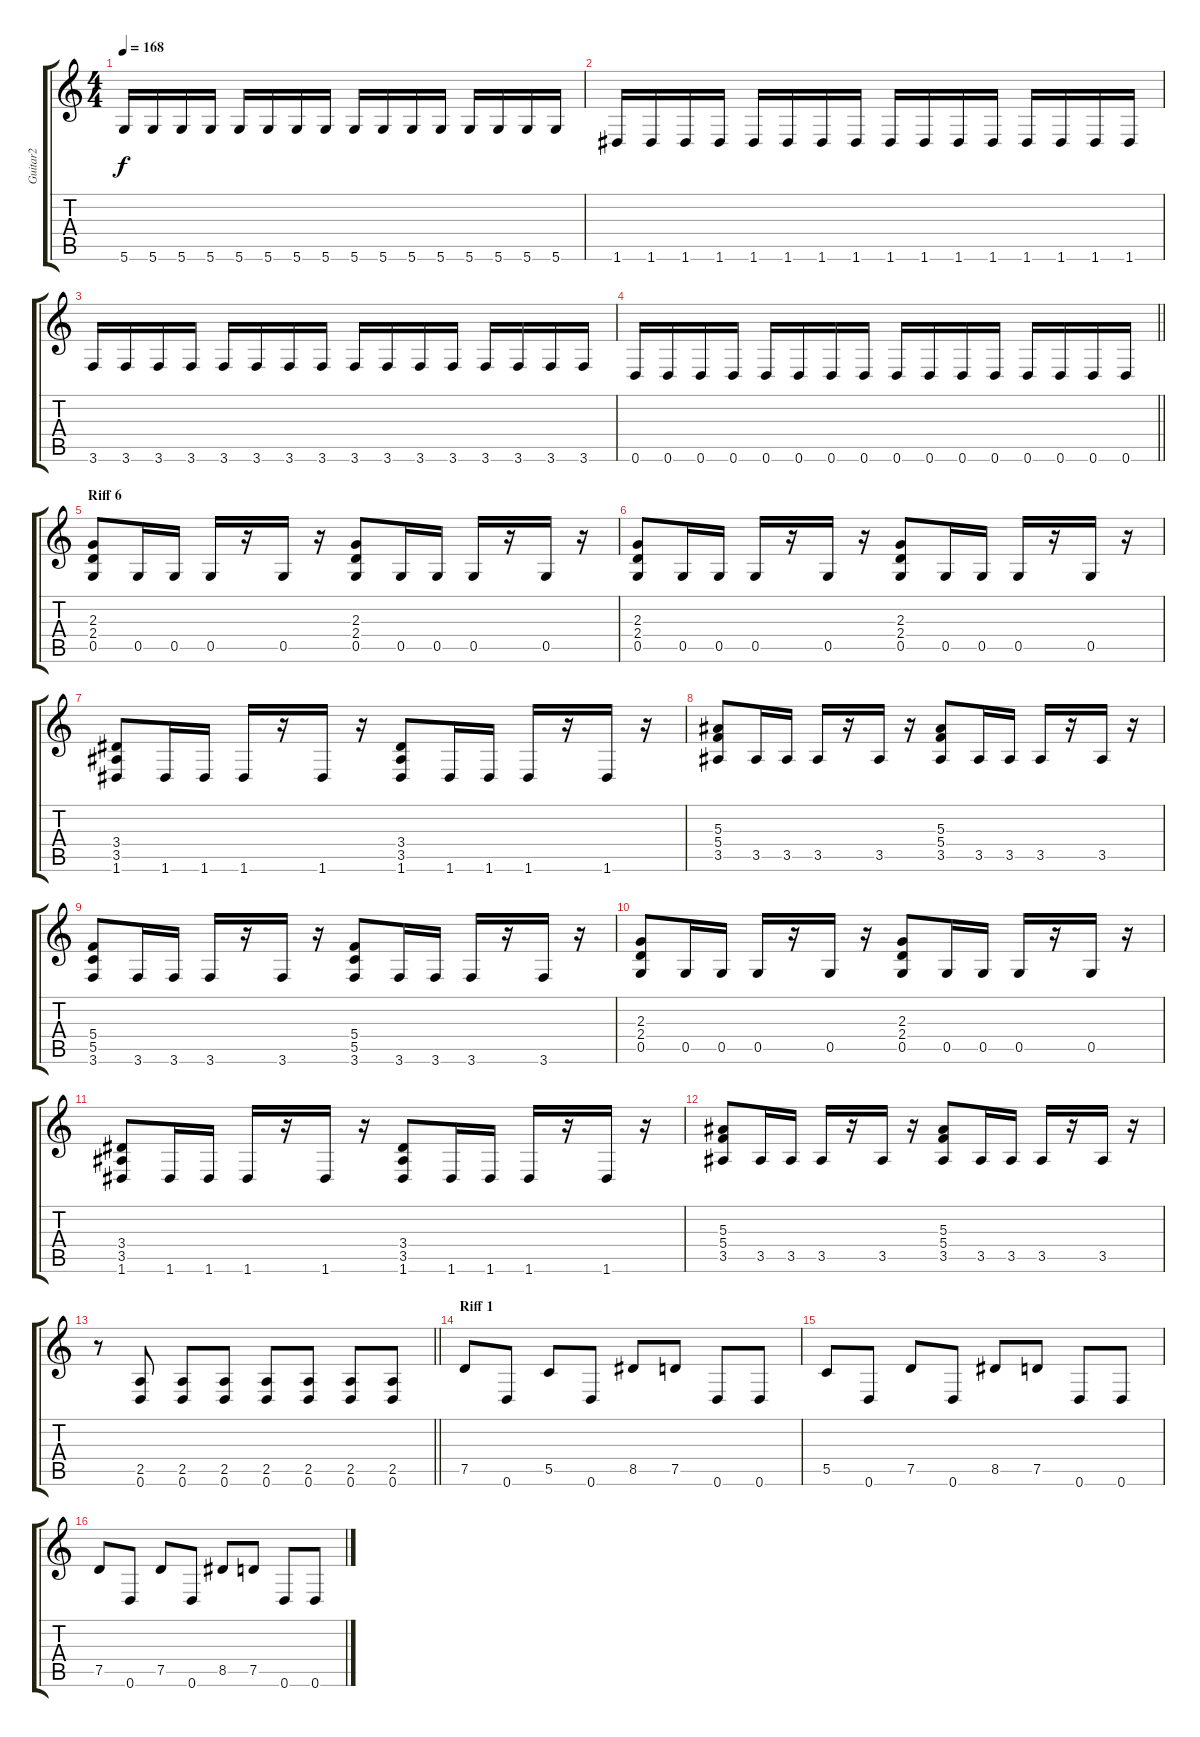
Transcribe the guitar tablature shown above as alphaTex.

\track ("Guitar2" "Guitar2") {instrument distortionguitar}
\staff {score tabs}
\tuning (D4 A3 F3 C3 G2 D2) {hide}
\ts (4 4)
\tempo 168
\clef g2
\ks c
5.6.16{dy f} 5.6.16 5.6.16 5.6.16 5.6.16 5.6.16 5.6.16 5.6.16 5.6.16 5.6.16 5.6.16 5.6.16 5.6.16 5.6.16 5.6.16 5.6.16 |
1.6.16 1.6.16 1.6.16 1.6.16 1.6.16 1.6.16 1.6.16 1.6.16 1.6.16 1.6.16 1.6.16 1.6.16 1.6.16 1.6.16 1.6.16 1.6.16 |
3.6.16 3.6.16 3.6.16 3.6.16 3.6.16 3.6.16 3.6.16 3.6.16 3.6.16 3.6.16 3.6.16 3.6.16 3.6.16 3.6.16 3.6.16 3.6.16 |
\barLineRight lightlight
0.6.16 0.6.16 0.6.16 0.6.16 0.6.16 0.6.16 0.6.16 0.6.16 0.6.16 0.6.16 0.6.16 0.6.16 0.6.16 0.6.16 0.6.16 0.6.16 |
\section ("" "Riff 6")
(2.3 2.4 0.5).8 0.5.16 0.5.16 0.5.16 r.16 0.5.16 r.16 (2.3 2.4 0.5).8 0.5.16 0.5.16 0.5.16 r.16 0.5.16 r.16 |
(2.3 2.4 0.5).8 0.5.16 0.5.16 0.5.16 r.16 0.5.16 r.16 (2.3 2.4 0.5).8 0.5.16 0.5.16 0.5.16 r.16 0.5.16 r.16 |
(3.4 3.5 1.6).8 1.6.16 1.6.16 1.6.16 r.16 1.6.16 r.16 (3.4 3.5 1.6).8 1.6.16 1.6.16 1.6.16 r.16 1.6.16 r.16 |
(5.3 5.4 3.5).8 3.5.16 3.5.16 3.5.16 r.16 3.5.16 r.16 (5.3 5.4 3.5).8 3.5.16 3.5.16 3.5.16 r.16 3.5.16 r.16 |
(5.4 5.5 3.6).8 3.6.16 3.6.16 3.6.16 r.16 3.6.16 r.16 (5.4 5.5 3.6).8 3.6.16 3.6.16 3.6.16 r.16 3.6.16 r.16 |
(2.3 2.4 0.5).8 0.5.16 0.5.16 0.5.16 r.16 0.5.16 r.16 (2.3 2.4 0.5).8 0.5.16 0.5.16 0.5.16 r.16 0.5.16 r.16 |
(3.4 3.5 1.6).8 1.6.16 1.6.16 1.6.16 r.16 1.6.16 r.16 (3.4 3.5 1.6).8 1.6.16 1.6.16 1.6.16 r.16 1.6.16 r.16 |
(5.3 5.4 3.5).8 3.5.16 3.5.16 3.5.16 r.16 3.5.16 r.16 (5.3 5.4 3.5).8 3.5.16 3.5.16 3.5.16 r.16 3.5.16 r.16 |
\barLineRight lightlight
r.8 (2.5 0.6).8 (2.5 0.6).8 (2.5 0.6).8 (2.5 0.6).8 (2.5 0.6).8 (2.5 0.6).8 (2.5 0.6).8 |
\section ("" "Riff 1")
7.5.8 0.6.8 5.5.8 0.6.8 8.5.8 7.5.8 0.6.8 0.6.8 |
5.5.8 0.6.8 7.5.8 0.6.8 8.5.8 7.5.8 0.6.8 0.6.8 |
7.5.8 0.6.8 7.5.8 0.6.8 8.5.8 7.5.8 0.6.8 0.6.8
